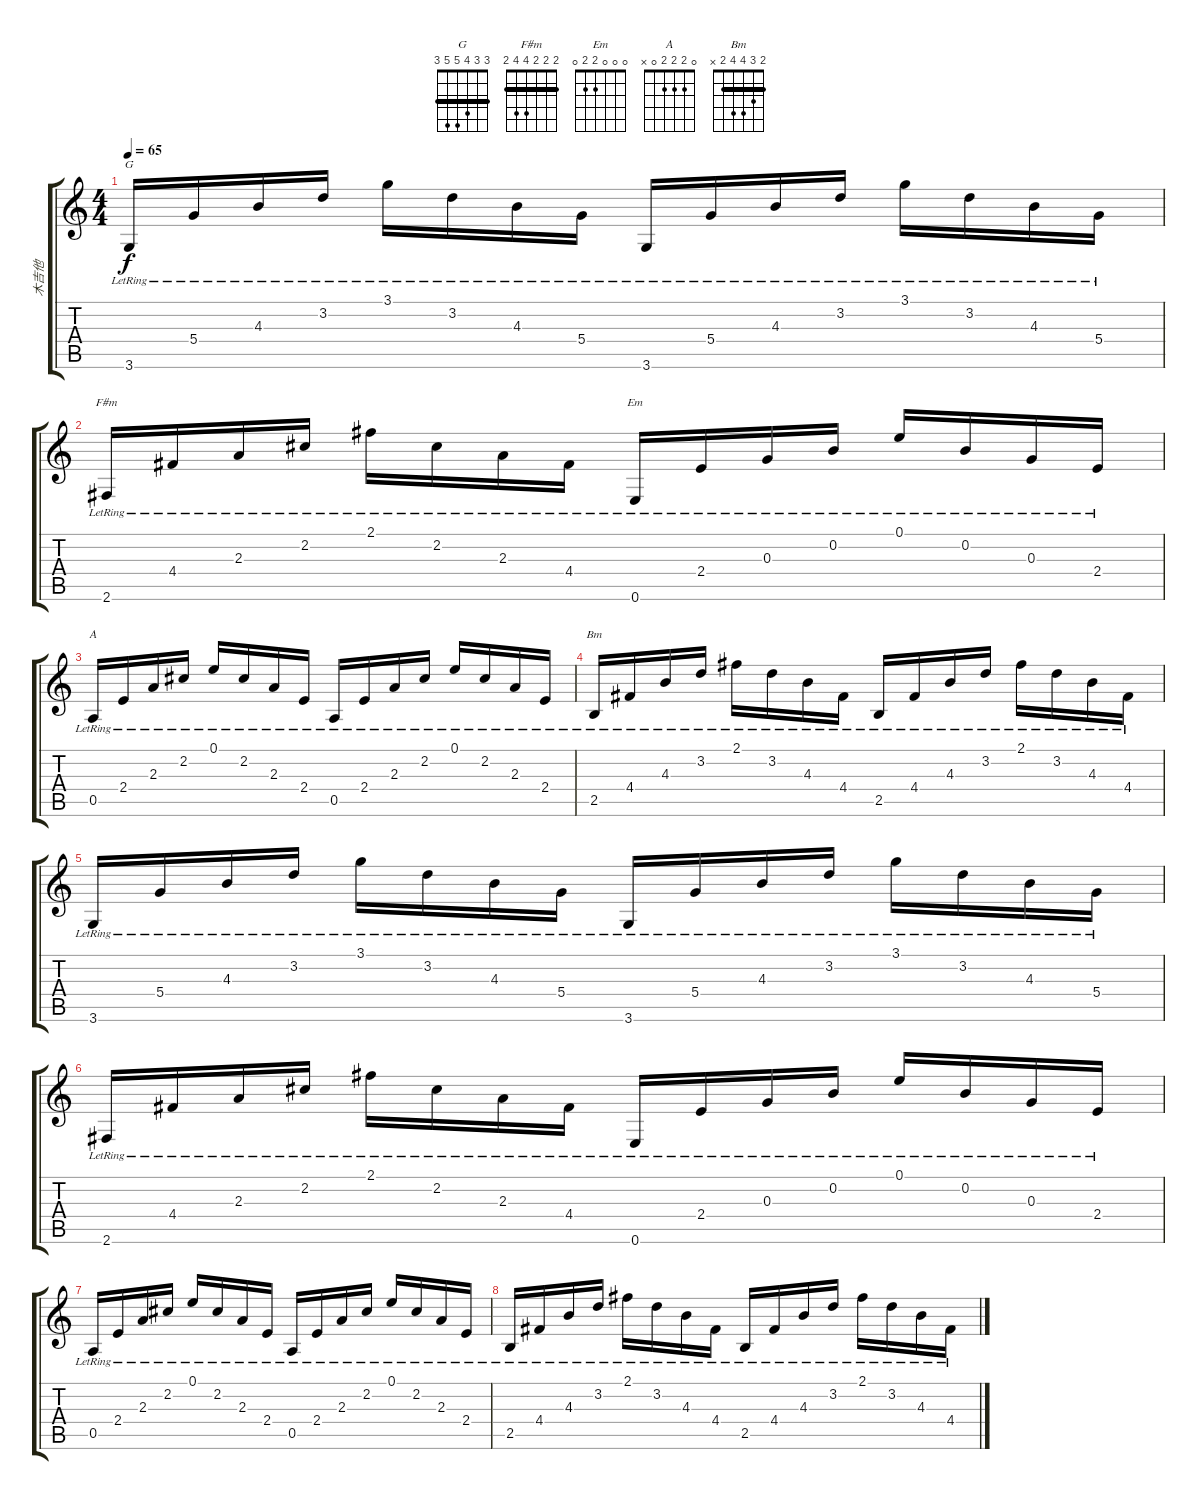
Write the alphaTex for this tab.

\track ("木吉他" "木吉他") {instrument acousticguitarsteel}
\staff {score tabs}
\tuning (E4 B3 G3 D3 A2 E2) {hide}
\chord ("G" 3 3 4 5 5 3) {barre 3}
\chord ("F#m" 2 2 2 4 4 2) {barre 2}
\chord ("Em" 0 0 0 2 2 0)
\chord ("A" 0 2 2 2 0 x)
\chord ("Bm" 2 3 4 4 2 x) {barre 2}
\ts (4 4)
\tempo 65
\clef g2
\ks c
3.6{lr}.16{ch "G" dy f} 5.4{lr}.16 4.3{lr}.16 3.2{lr}.16 3.1{lr}.16 3.2{lr}.16 4.3{lr}.16 5.4{lr}.16 3.6{lr}.16 5.4{lr}.16 4.3{lr}.16 3.2{lr}.16 3.1{lr}.16 3.2{lr}.16 4.3{lr}.16 5.4{lr}.16 |
2.6{lr}.16{ch "F#m"} 4.4{lr}.16 2.3{lr}.16 2.2{lr}.16 2.1{lr}.16 2.2{lr}.16 2.3{lr}.16 4.4{lr}.16 0.6{lr}.16{ch "Em"} 2.4{lr}.16 0.3{lr}.16 0.2{lr}.16 0.1{lr}.16 0.2{lr}.16 0.3{lr}.16 2.4{lr}.16 |
0.5{lr}.16{ch "A"} 2.4{lr}.16 2.3{lr}.16 2.2{lr}.16 0.1{lr}.16 2.2{lr}.16 2.3{lr}.16 2.4{lr}.16 0.5{lr}.16 2.4{lr}.16 2.3{lr}.16 2.2{lr}.16 0.1{lr}.16 2.2{lr}.16 2.3{lr}.16 2.4{lr}.16 |
2.5{lr}.16{ch "Bm"} 4.4{lr}.16 4.3{lr}.16 3.2{lr}.16 2.1{lr}.16 3.2{lr}.16 4.3{lr}.16 4.4{lr}.16 2.5{lr}.16 4.4{lr}.16 4.3{lr}.16 3.2{lr}.16 2.1{lr}.16 3.2{lr}.16 4.3{lr}.16 4.4{lr}.16 |
3.6{lr}.16 5.4{lr}.16 4.3{lr}.16 3.2{lr}.16 3.1{lr}.16 3.2{lr}.16 4.3{lr}.16 5.4{lr}.16 3.6{lr}.16 5.4{lr}.16 4.3{lr}.16 3.2{lr}.16 3.1{lr}.16 3.2{lr}.16 4.3{lr}.16 5.4{lr}.16 |
2.6{lr}.16 4.4{lr}.16 2.3{lr}.16 2.2{lr}.16 2.1{lr}.16 2.2{lr}.16 2.3{lr}.16 4.4{lr}.16 0.6{lr}.16 2.4{lr}.16 0.3{lr}.16 0.2{lr}.16 0.1{lr}.16 0.2{lr}.16 0.3{lr}.16 2.4{lr}.16 |
0.5{lr}.16 2.4{lr}.16 2.3{lr}.16 2.2{lr}.16 0.1{lr}.16 2.2{lr}.16 2.3{lr}.16 2.4{lr}.16 0.5{lr}.16 2.4{lr}.16 2.3{lr}.16 2.2{lr}.16 0.1{lr}.16 2.2{lr}.16 2.3{lr}.16 2.4{lr}.16 |
2.5{lr}.16 4.4{lr}.16 4.3{lr}.16 3.2{lr}.16 2.1{lr}.16 3.2{lr}.16 4.3{lr}.16 4.4{lr}.16 2.5{lr}.16 4.4{lr}.16 4.3{lr}.16 3.2{lr}.16 2.1{lr}.16 3.2{lr}.16 4.3{lr}.16 4.4{lr}.16
